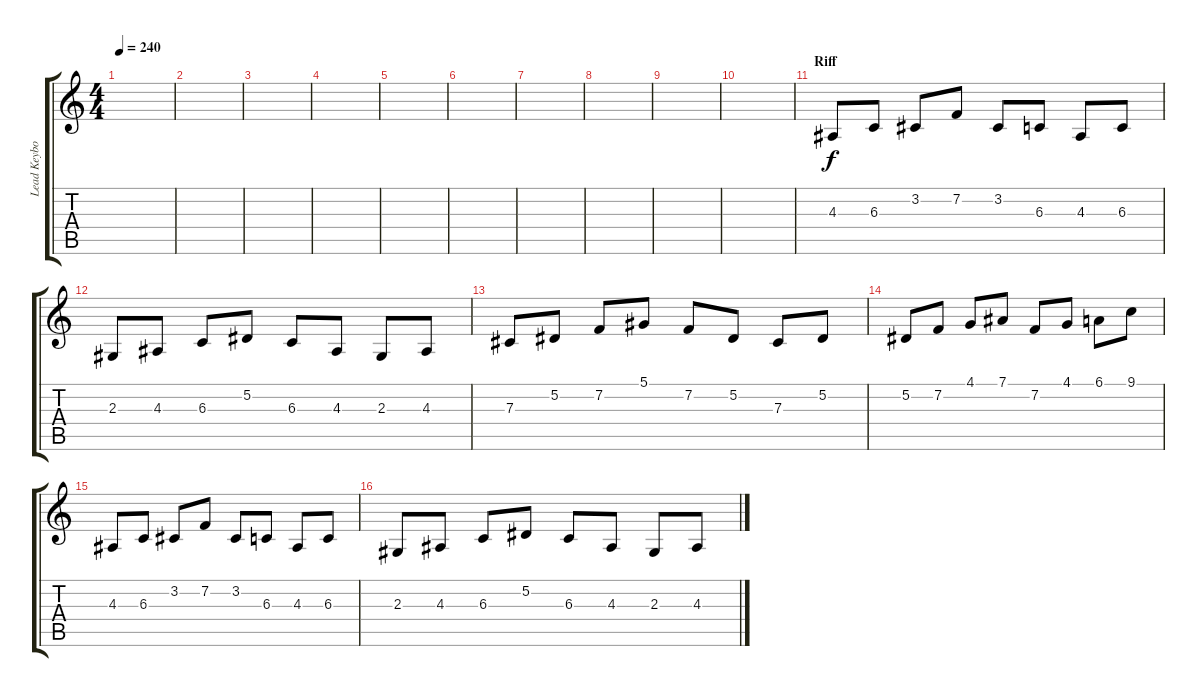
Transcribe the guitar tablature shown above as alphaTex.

\track ("Lead Keyboard" "Lead Keybo") {instrument lead1square}
\staff {score tabs}
\tuning (Eb4 Bb3 Gb3 Db3 Ab2 Eb2) {hide}
\ts (4 4)
\tempo 240
\clef g2
\ks c
|
|
|
|
|
|
|
|
|
|
\section ("" "Riff")
4.3.8 6.3.8 3.2.8 7.2.8 3.2.8 6.3.8 4.3.8 6.3.8 |
2.3.8 4.3.8 6.3.8 5.2.8 6.3.8 4.3.8 2.3.8 4.3.8 |
7.3.8 5.2.8 7.2.8 5.1.8 7.2.8 5.2.8 7.3.8 5.2.8 |
5.2.8 7.2.8 4.1.8 7.1.8 7.2.8 4.1.8 6.1.8 9.1.8 |
4.3.8 6.3.8 3.2.8 7.2.8 3.2.8 6.3.8 4.3.8 6.3.8 |
2.3.8 4.3.8 6.3.8 5.2.8 6.3.8 4.3.8 2.3.8 4.3.8
